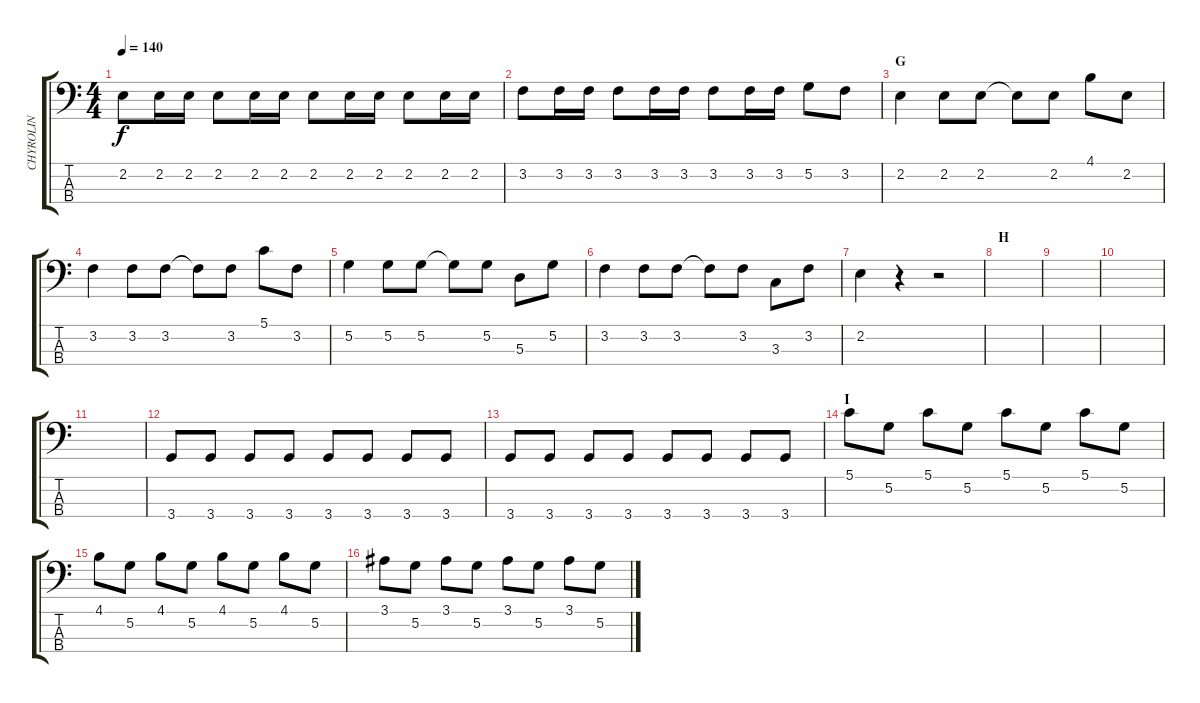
\track ("CHYROLIN" "CHYROLIN") {instrument electricbasspick}
\staff {score tabs}
\tuning (G2 D2 A1 E1) {hide}
\ts (4 4)
\tempo 140
\clef f4
\ks aminor
2.2.8{dy f} 2.2.16 2.2.16 2.2.8 2.2.16 2.2.16 2.2.8 2.2.16 2.2.16 2.2.8 2.2.16 2.2.16 |
3.2.8 3.2.16 3.2.16 3.2.8 3.2.16 3.2.16 3.2.8 3.2.16 3.2.16 5.2.8 3.2.8 |
\section ("" "G")
2.2.4 2.2.8 2.2.8 2.2{t}.8 2.2.8 4.1.8 2.2.8 |
3.2.4 3.2.8 3.2.8 3.2{t}.8 3.2.8 5.1.8 3.2.8 |
5.2.4 5.2.8 5.2.8 5.2{t}.8 5.2.8 5.3.8 5.2.8 |
3.2.4 3.2.8 3.2.8 3.2{t}.8 3.2.8 3.3.8 3.2.8 |
2.2.4 r.4 r.2 |
\section ("" "H")
|
|
|
|
3.4.8{volume 3} 3.4.8 3.4.8{volume 4} 3.4.8 3.4.8{volume 5} 3.4.8 3.4.8{volume 6} 3.4.8 |
3.4.8{volume 8} 3.4.8 3.4.8{volume 10} 3.4.8 3.4.8{volume 12} 3.4.8 3.4.8 3.4.8 |
\section ("" "I")
\ks c
5.1.8 5.2.8 5.1.8 5.2.8 5.1.8 5.2.8 5.1.8 5.2.8 |
4.1.8 5.2.8 4.1.8 5.2.8 4.1.8 5.2.8 4.1.8 5.2.8 |
3.1.8 5.2.8 3.1.8 5.2.8 3.1.8 5.2.8 3.1.8 5.2.8
